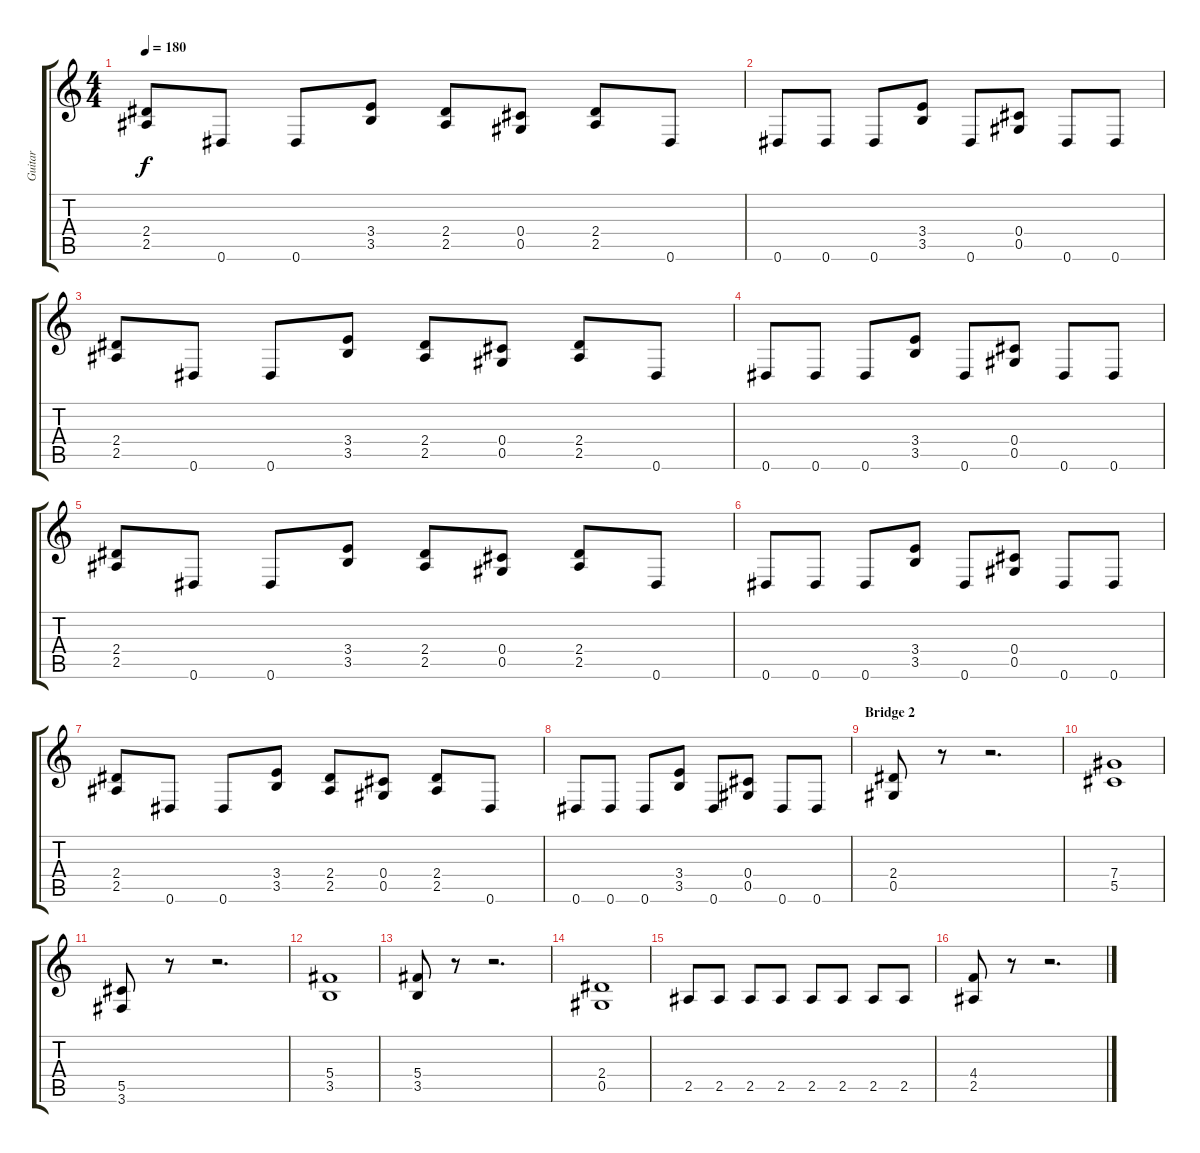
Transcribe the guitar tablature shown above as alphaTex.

\track ("Guitar" "Guitar") {instrument distortionguitar}
\staff {score tabs}
\tuning (Eb4 Bb3 Gb3 Db3 Ab2 Eb2) {hide}
\ts (4 4)
\tempo 180
\clef g2
\ks c
(2.4 2.5).8{dy f} 0.6.8 0.6.8 (3.4 3.5).8 (2.4 2.5).8 (0.4 0.5).8 (2.4 2.5).8 0.6.8 |
0.6.8 0.6.8 0.6.8 (3.4 3.5).8 0.6.8 (0.4 0.5).8 0.6.8 0.6.8 |
(2.4 2.5).8 0.6.8 0.6.8 (3.4 3.5).8 (2.4 2.5).8 (0.4 0.5).8 (2.4 2.5).8 0.6.8 |
0.6.8 0.6.8 0.6.8 (3.4 3.5).8 0.6.8 (0.4 0.5).8 0.6.8 0.6.8 |
(2.4 2.5).8 0.6.8 0.6.8 (3.4 3.5).8 (2.4 2.5).8 (0.4 0.5).8 (2.4 2.5).8 0.6.8 |
0.6.8 0.6.8 0.6.8 (3.4 3.5).8 0.6.8 (0.4 0.5).8 0.6.8 0.6.8 |
(2.4 2.5).8 0.6.8 0.6.8 (3.4 3.5).8 (2.4 2.5).8 (0.4 0.5).8 (2.4 2.5).8 0.6.8 |
0.6.8 0.6.8 0.6.8 (3.4 3.5).8 0.6.8 (0.4 0.5).8 0.6.8 0.6.8 |
\section ("" "Bridge 2")
(2.4 0.5).8 r.8 r.2{d} |
(7.4 5.5).1 |
(5.5 3.6).8 r.8 r.2{d} |
(5.4 3.5).1 |
(5.4 3.5).8 r.8 r.2{d} |
(2.4 0.5).1 |
2.5.8 2.5.8 2.5.8 2.5.8 2.5.8 2.5.8 2.5.8 2.5.8 |
(4.4 2.5).8 r.8 r.2{d}
